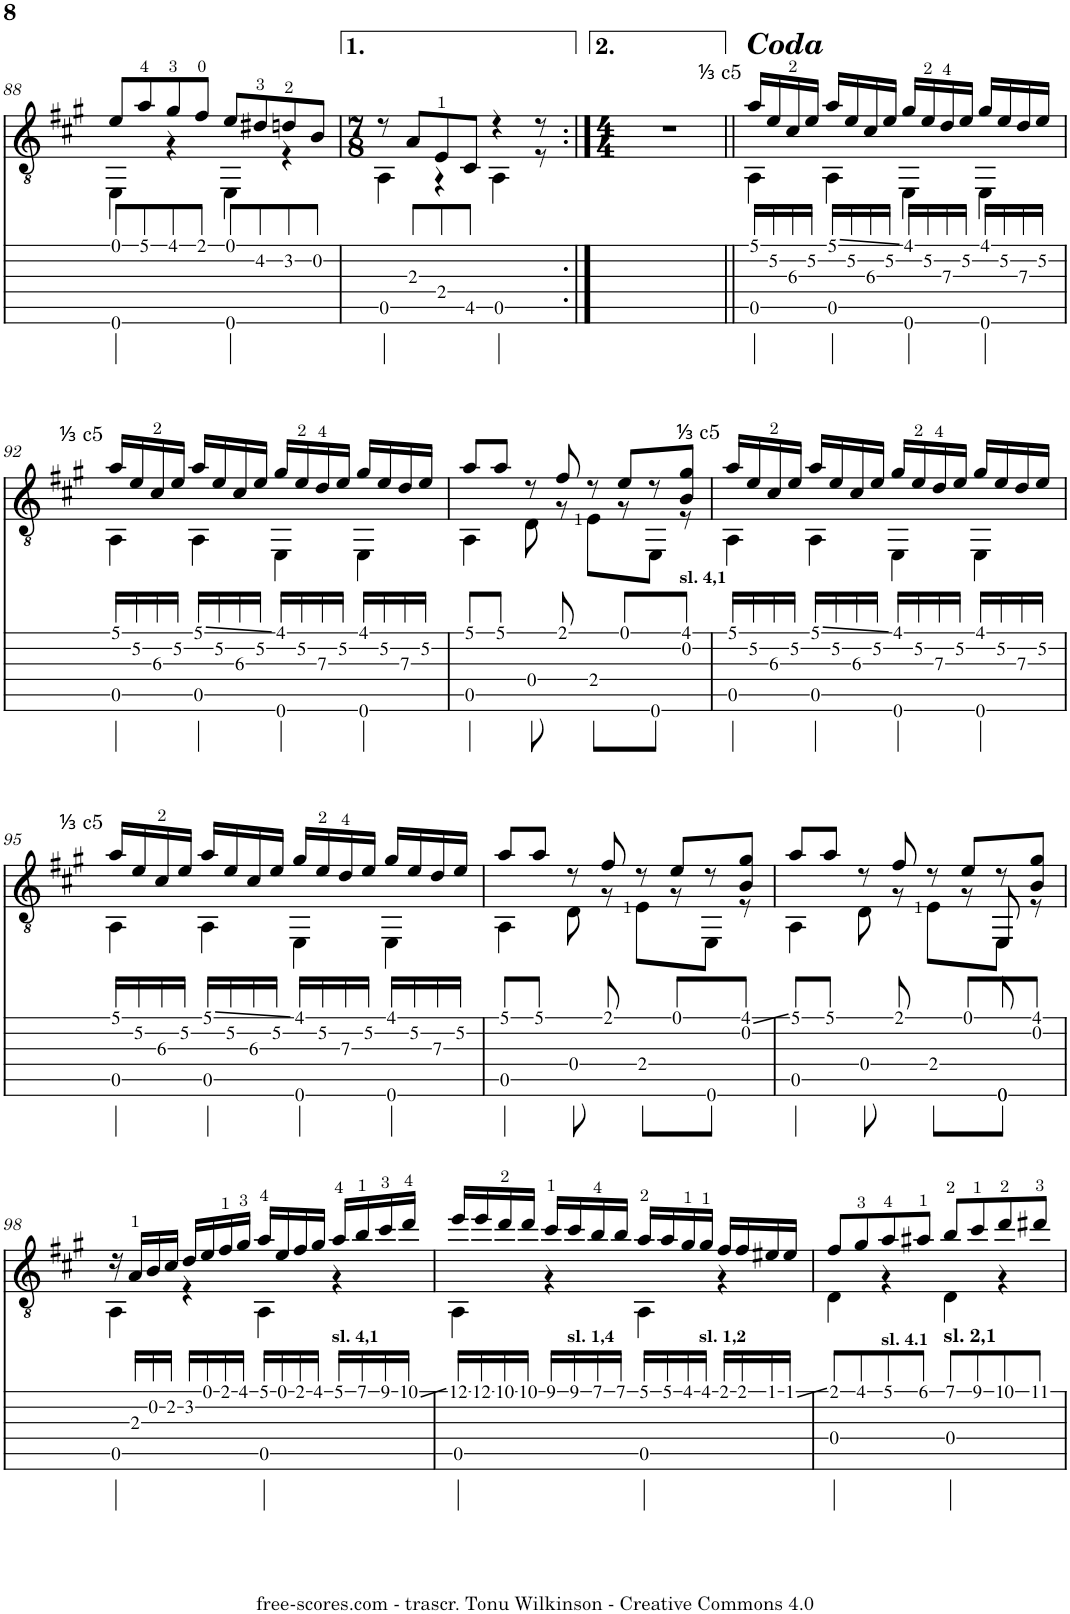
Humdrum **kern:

**kern	**kern
*part2	*part1
*staff2	*staff1
*I"Chitarra classica (Intavolatura)	*I"Chitarra classica
!!LO:PB:g=z
*	*clefGv2
*k[f#c#g#]	*k[f#c#g#]
*M4/4	*M4/4
=88	=88
*^	*^
8e/L	4EE\	8e/L	4EE\
8a/	.	8a/	.
8g#/	4r	8g#/	4r
8f#/J	.	8f#/J	.
8e/L	4EE\	8e/L	4EE\
8d#X/	.	8d#X/	.
8dn/	4r	8dn/	4r
8B/J	.	8B/J	.
=89	=89	=89	=89
*M7/8	*	*M7/8	*
8r	4AA\	8r	4AA\
8A/L	.	8A/L	.
8E/	4r	8E/	4r
8C#/J	.	8C#/J	.
4r	4AA\	4r	4AA\
8r	8r	8r	8r
*v	*v	*	*
*	*v	*v
=90:|!	=90:|!
*M4/4	*M4/4
1r	1r
=91||	=91||
*^	*^
!	!	!LO:TX:a:t=⅓ c5	!
16a/LL	4AA\	16a/LL	4AA\
16e/	.	16e/	.
16c#/	.	16c#/	.
16e/JJ	.	16e/JJ	.
16a/LL	4AA\	16a/LL	4AA\
16e/	.	16e/	.
16c#/	.	16c#/	.
16e/JJ	.	16e/JJ	.
16g#/LL	4EE\	16g#/LL	4EE\
16e/	.	16e/	.
16d/	.	16d/	.
16e/JJ	.	16e/JJ	.
16g#/LL	4EE\	16g#/LL	4EE\
16e/	.	16e/	.
16d/	.	16d/	.
16e/JJ	.	16e/JJ	.
!!LO:LB:g=z	!!
=92	=92	=92	=92
!	!	!LO:TX:a:t=⅓ c5	!
16a/LL	4AA\	16a/LL	4AA\
16e/	.	16e/	.
16c#/	.	16c#/	.
16e/JJ	.	16e/JJ	.
16a/LL	4AA\	16a/LL	4AA\
16e/	.	16e/	.
16c#/	.	16c#/	.
16e/JJ	.	16e/JJ	.
16g#/LL	4EE\	16g#/LL	4EE\
16e/	.	16e/	.
16d/	.	16d/	.
16e/JJ	.	16e/JJ	.
16g#/LL	4EE\	16g#/LL	4EE\
16e/	.	16e/	.
16d/	.	16d/	.
16e/JJ	.	16e/JJ	.
=93	=93	=93	=93
8a/L	4AA\	8a/L	4AA\
8a/J	.	8a/J	.
8r	8D\	8r	8D\
8f#/	8r	8f#/	8r
8r	8E\L	8r	8E\L
8e/L	8r	8e/L	8r
8r	8EE\J	8r	8EE\J
!LO:TX:a:B:t=sl. 4,1	!	!	!
8B/ 8g#/J	8r	8B/ 8g#/J	8r
=94	=94	=94	=94
!	!	!LO:TX:a:t=⅓ c5	!
16a/LL	4AA\	16a/LL	4AA\
16e/	.	16e/	.
16c#/	.	16c#/	.
16e/JJ	.	16e/JJ	.
16a/LL	4AA\	16a/LL	4AA\
16e/	.	16e/	.
16c#/	.	16c#/	.
16e/JJ	.	16e/JJ	.
16g#/LL	4EE\	16g#/LL	4EE\
16e/	.	16e/	.
16d/	.	16d/	.
16e/JJ	.	16e/JJ	.
16g#/LL	4EE\	16g#/LL	4EE\
16e/	.	16e/	.
16d/	.	16d/	.
16e/JJ	.	16e/JJ	.
!!LO:LB:g=z	!!
=95	=95	=95	=95
!	!	!LO:TX:a:t=⅓ c5	!
16a/LL	4AA\	16a/LL	4AA\
16e/	.	16e/	.
16c#/	.	16c#/	.
16e/JJ	.	16e/JJ	.
16a/LL	4AA\	16a/LL	4AA\
16e/	.	16e/	.
16c#/	.	16c#/	.
16e/JJ	.	16e/JJ	.
16g#/LL	4EE\	16g#/LL	4EE\
16e/	.	16e/	.
16d/	.	16d/	.
16e/JJ	.	16e/JJ	.
16g#/LL	4EE\	16g#/LL	4EE\
16e/	.	16e/	.
16d/	.	16d/	.
16e/JJ	.	16e/JJ	.
=96	=96	=96	=96
8a/L	4AA\	8a/L	4AA\
8a/J	.	8a/J	.
8r	8D\	8r	8D\
8f#/	8r	8f#/	8r
8r	8E\L	8r	8E\L
8e/L	8r	8e/L	8r
8r	8EE\J	8r	8EE\J
8B/ 8g#/J	8r	8B/ 8g#/J	8r
=97	=97	=97	=97
*	*^	*	*^
8a/L	4AA\	2.ryy	8a/L	4AA\	2.ryy
8a/J	.	.	8a/J	.	.
8r	8D\	.	8r	8D\	.
8f#/	8r	.	8f#/	8r	.
8r	8E\L	.	8r	8E\L	.
8e/L	8r	.	8e/L	8r	.
8r	8EE\J	8EE/	8r	8EE\J	8EE/
8B/ 8g#/J	8r	8r	8B/ 8g#/J	8r	8ryy
*	*v	*v	*	*	*
*	*	*	*v	*v
!!LO:LB:g=z
=98	=98	=98	=98
16r	4AA\	16r	4AA\
16A/LL	.	16A/LL	.
16B/	.	16B/	.
16c#/JJ	.	16c#/JJ	.
16d/LL	4r	16d/LL	4r
16e/	.	16e/	.
16f#/	.	16f#/	.
16g#/JJ	.	16g#/JJ	.
16a/LL	4AA\	16a/LL	4AA\
16e/	.	16e/	.
16f#/	.	16f#/	.
16g#/JJ	.	16g#/JJ	.
!LO:TX:a:B:t=sl. 4,1	!	!	!
16a/LL	4r	16a/LL	4r
16b/	.	16b/	.
16cc#/	.	16cc#/	.
16dd/JJ	.	16dd/JJ	.
=99	=99	=99	=99
16ee/LL	4AA\	16ee/LL	4AA\
16ee/	.	16ee/	.
16dd/	.	16dd/	.
16dd/JJ	.	16dd/JJ	.
16cc#/LL	4r	16cc#/LL	4r
!LO:TX:a:B:t=sl. 1,4	!	!	!
16cc#/	.	16cc#/	.
16b/	.	16b/	.
16b/JJ	.	16b/JJ	.
16a/LL	4AA\	16a/LL	4AA\
16a/	.	16a/	.
16g#/	.	16g#/	.
!LO:TX:a:B:t=sl. 1,2	!	!	!
16g#/JJ	.	16g#/JJ	.
16f#/LL	4r	16f#/LL	4r
16f#/	.	16f#/	.
16e#X/	.	16e#X/	.
16e#/JJ	.	16e#/JJ	.
=100	=100	=100	=100
8f#/L	4D\	8f#/L	4D\
8g#/	.	8g#/	.
!LO:TX:a:B:t=sl. 4.1	!	!	!
8a/	4r	8a/	4r
8a#X/J	.	8a#X/J	.
!LO:TX:a:B:t=sl. 2,1	!	!	!
8b/L	4D\	8b/L	4D\
8cc#/	.	8cc#/	.
8dd/	4r	8dd/	4r
8dd#X/J	.	8dd#X/J	.
*v	*v	*	*
*	*v	*v
=	=
*-	*-
